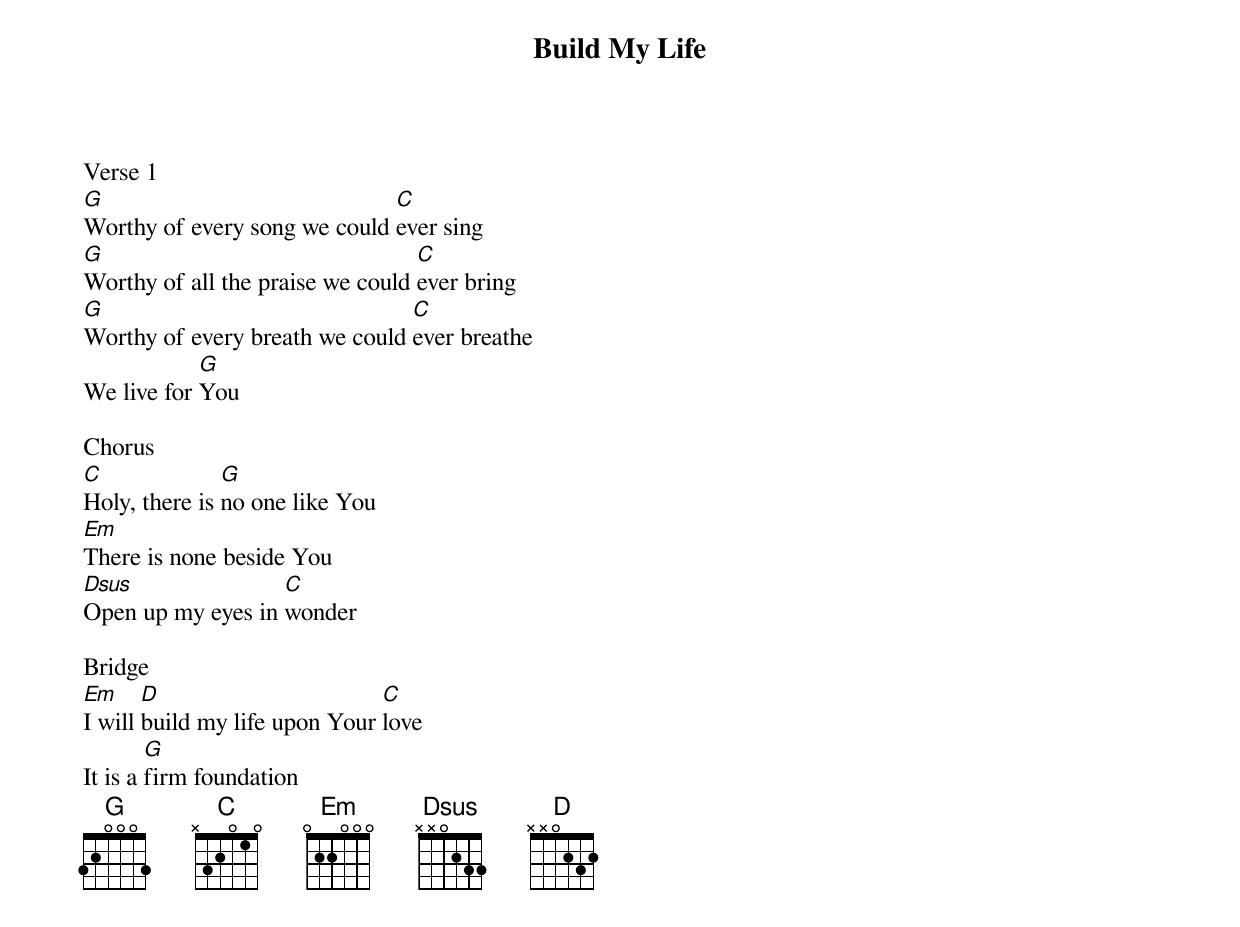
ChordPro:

{title: Build My Life}
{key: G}
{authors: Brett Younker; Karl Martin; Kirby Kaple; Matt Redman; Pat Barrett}
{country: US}
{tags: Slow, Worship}
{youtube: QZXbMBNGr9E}
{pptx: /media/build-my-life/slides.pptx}

Verse 1
[G]Worthy of every song we could [C]ever sing
[G]Worthy of all the praise we could [C]ever bring
[G]Worthy of every breath we could [C]ever breathe
We live for [G]You

Chorus
[C]Holy, there is [G]no one like You
[Em]There is none beside You
[Dsus]Open up my eyes in [C]wonder

Bridge
[Em]I will [D]build my life upon Your [C]love
It is a [G]firm foundation
